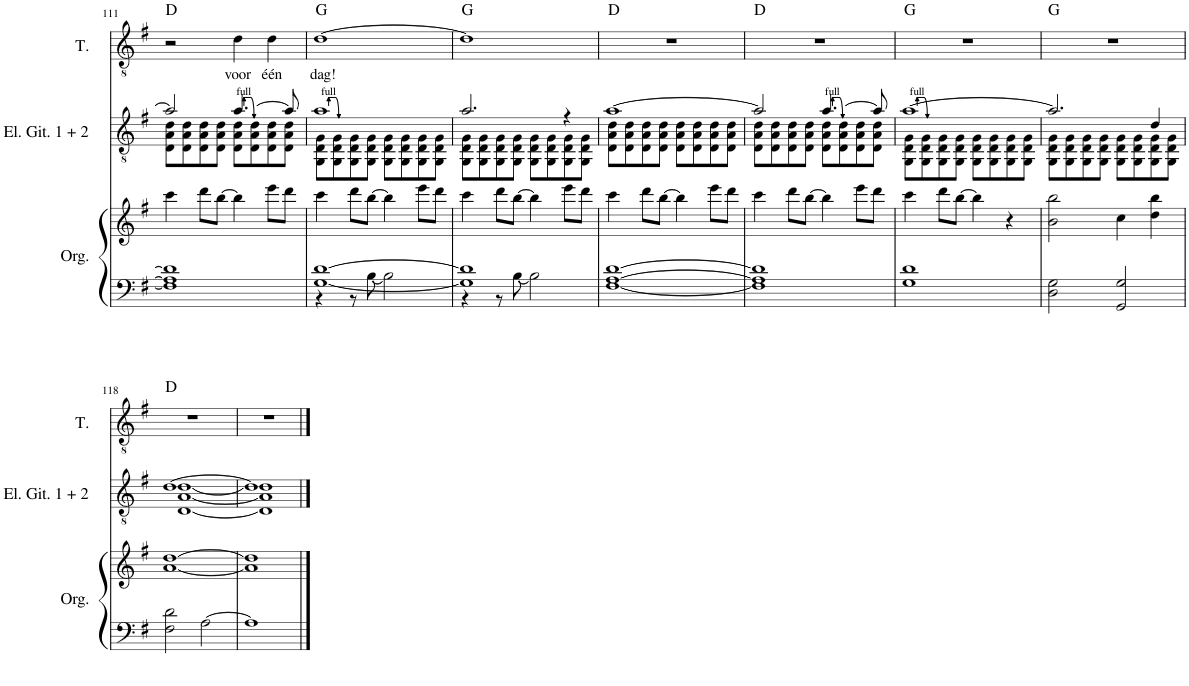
**kern	**kern	**kern	**kern	**text	**harte
*part3	*part3	*part2	*part1	*part1	*part1
*staff4	*staff3	*staff2	*staff1	*staff1	*
*I"Orgel	*	*I"Elektrische gitaar 1 en 2	*I"Tenor	*	*
*I'Org.	*	*I'El. Git. 1 + 2	*I'T.	*	*
!!LO:PB:g=z
*clefF4	*clefG2	*clefGv2	*clefGv2	*	*
*k[f#]	*k[f#]	*k[f#]	*k[f#]	*	*
*M4/4	*M4/4	*M4/4	*M4/4	*	*
=111	=111	=111	=111	=111	=111
*	*	*^	*	*	*
1F#] 1A] 1d]	4ccc\	2a/]	8D\ 8A\ 8d\L	2r	.	D:maj
.	.	.	8D\ 8A\ 8d\	.	.	.
.	8ddd\L	.	8D\ 8A\ 8d\	.	.	.
.	[8bb\J	.	8D\ 8A\ 8d\J	.	.	.
!	!	!	!	!	!LO:LY:b	!
.	4bb\]	[4.a/	8D\ 8A\ 8d\L	4d\	voor	.
.	.	.	8D\ 8A\ 8d\	.	.	.
!	!	!	!	!	!LO:LY:b	!
.	8eee\L	.	8D\ 8A\ 8d\	4d\	één	.
.	8ddd\J	8a/]	8D\ 8A\ 8d\J	.	.	.
=112	=112	=112	=112	=112	=112	=112
*^	*	*	*	*	*	*
!	!	!	!	!	!	!LO:LY:b	!
[<1G [1d	4r	4ccc\	1a	8GG\ 8D\ 8G\L	[1d	dag!	G:maj
.	.	.	.	8GG\ 8D\ 8G\	.	.	.
.	8r	8ddd\L	.	8GG\ 8D\ 8G\	.	.	.
.	[8B\	[8bb\J	.	8GG\ 8D\ 8G\J	.	.	.
.	2B\]	4bb\]	.	8GG\ 8D\ 8G\L	.	.	.
.	.	.	.	8GG\ 8D\ 8G\	.	.	.
.	.	8eee\L	.	8GG\ 8D\ 8G\	.	.	.
.	.	8ddd\J	.	8GG\ 8D\ 8G\J	.	.	.
=113	=113	=113	=113	=113	=113	=113	=113
1G] 1d]	4r	4ccc\	2.a/	8GG\ 8D\ 8G\L	1d]	.	G:maj
.	.	.	.	8GG\ 8D\ 8G\	.	.	.
.	8r	8ddd\L	.	8GG\ 8D\ 8G\	.	.	.
.	[8B\	[8bb\J	.	8GG\ 8D\ 8G\J	.	.	.
.	2B\]	4bb\]	.	8GG\ 8D\ 8G\L	.	.	.
.	.	.	.	8GG\ 8D\ 8G\	.	.	.
.	.	8eee\L	4r	8GG\ 8D\ 8G\	.	.	.
.	.	8ddd\J	.	8GG\ 8D\ 8G\J	.	.	.
*v	*v	*	*	*	*	*	*
=114	=114	=114	=114	=114	=114	=114
[1F# [1A [1d	4ccc\	[1a	8D\ 8A\ 8d\L	1r	.	D:maj
.	.	.	8D\ 8A\ 8d\	.	.	.
.	8ddd\L	.	8D\ 8A\ 8d\	.	.	.
.	[8bb\J	.	8D\ 8A\ 8d\J	.	.	.
.	4bb\]	.	8D\ 8A\ 8d\L	.	.	.
.	.	.	8D\ 8A\ 8d\	.	.	.
.	8eee\L	.	8D\ 8A\ 8d\	.	.	.
.	8ddd\J	.	8D\ 8A\ 8d\J	.	.	.
=115	=115	=115	=115	=115	=115	=115
1F#] 1A] 1d]	4ccc\	2a/]	8D\ 8A\ 8d\L	1r	.	D:maj
.	.	.	8D\ 8A\ 8d\	.	.	.
.	8ddd\L	.	8D\ 8A\ 8d\	.	.	.
.	[8bb\J	.	8D\ 8A\ 8d\J	.	.	.
.	4bb\]	[4.a/	8D\ 8A\ 8d\L	.	.	.
.	.	.	8D\ 8A\ 8d\	.	.	.
.	8eee\L	.	8D\ 8A\ 8d\	.	.	.
.	8ddd\J	8a/]	8D\ 8A\ 8d\J	.	.	.
=116	=116	=116	=116	=116	=116	=116
1G 1d	4ccc\	[1a	8GG\ 8D\ 8G\L	1r	.	G:maj
.	.	.	8GG\ 8D\ 8G\	.	.	.
.	8ddd\L	.	8GG\ 8D\ 8G\	.	.	.
.	[8bb\J	.	8GG\ 8D\ 8G\J	.	.	.
.	4bb\]	.	8GG\ 8D\ 8G\L	.	.	.
.	.	.	8GG\ 8D\ 8G\	.	.	.
.	4r	.	8GG\ 8D\ 8G\	.	.	.
.	.	.	8GG\ 8D\ 8G\J	.	.	.
=117	=117	=117	=117	=117	=117	=117
2D\ 2G\	2b\ 2bb\	2.a/]	8GG\ 8D\ 8G\L	1r	.	G:maj
.	.	.	8GG\ 8D\ 8G\	.	.	.
.	.	.	8GG\ 8D\ 8G\	.	.	.
.	.	.	8GG\ 8D\ 8G\J	.	.	.
2GG/ 2G/	4cc\	.	8GG\ 8D\ 8G\L	.	.	.
.	.	.	8GG\ 8D\ 8G\	.	.	.
.	4dd\ 4bb\	4d/	8GG\ 8D\ 8G\	.	.	.
.	.	.	8GG\ 8D\ 8G\J	.	.	.
!!LO:LB:g=z
=118	=118	=118	=118	=118	=118	=118
2F#\ 2d\	[1a [1dd	[1d	[1D [1A [1d	1r	.	D:maj
[2A\	.	.	.	.	.	.
=119	=119	=119	=119	=119	=119	=119
1A]	1a] 1dd]	1d]	1D] 1A] 1d]	1r	.	.
*	*	*v	*v	*	*	*
==	==	==	==	==	==
*-	*-	*-	*-	*-	*-
